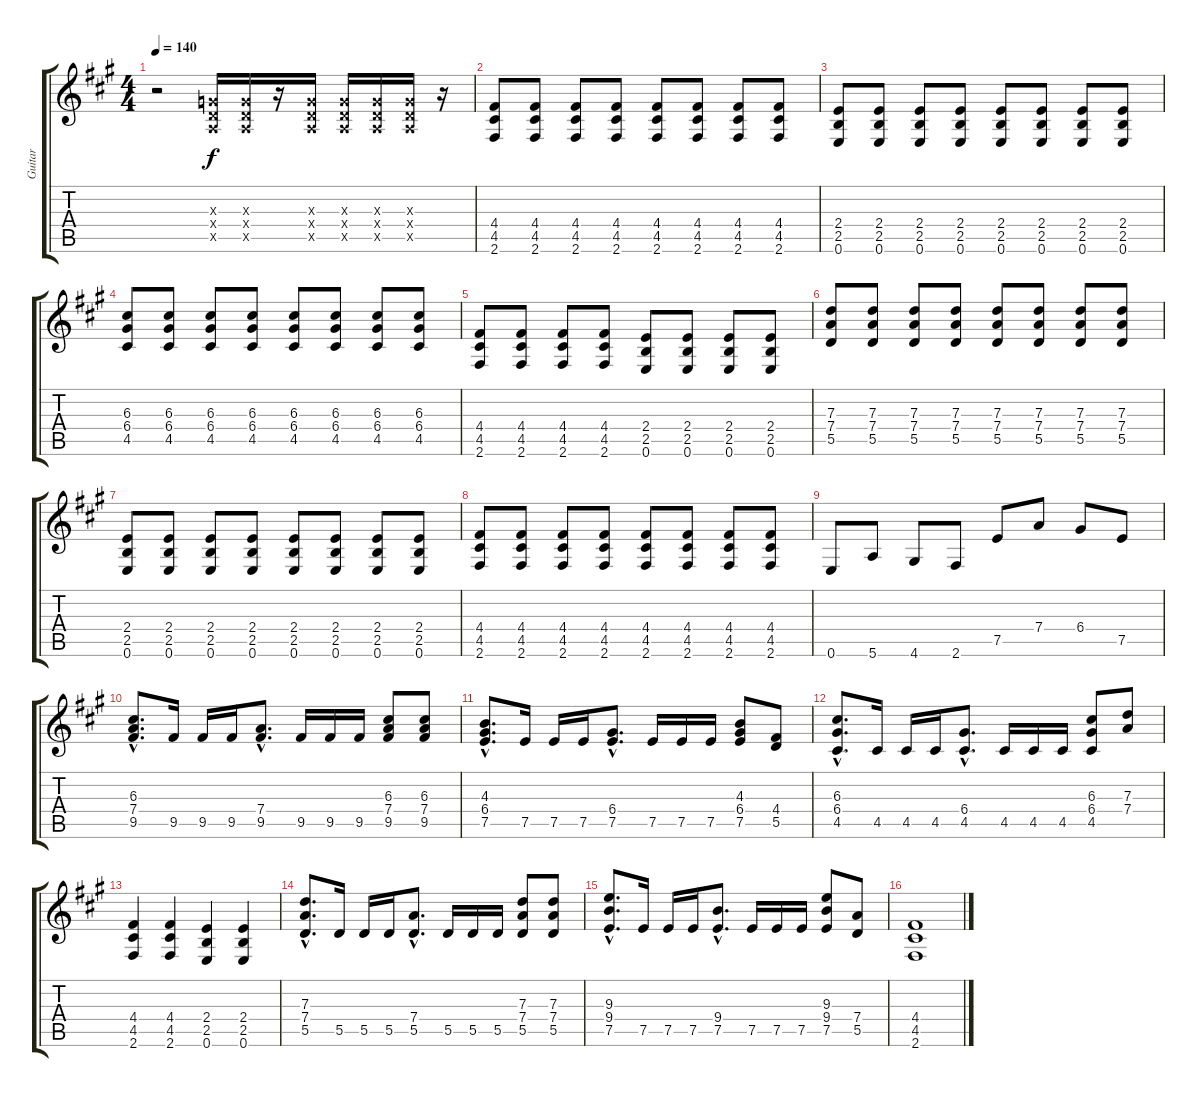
\track ("Guitar" "Guitar") {instrument distortionguitar}
\staff {score tabs}
\tuning (E4 B3 G3 D3 A2 E2) {hide}
\ts (4 4)
\tempo 140
\clef g2
\ks a
r.2{dy f instrument distortionguitar} (0.3{x} 0.4{x} 0.5{x}).16 (0.3{x} 0.4{x} 0.5{x}).16 r.16 (0.3{x} 0.4{x} 0.5{x}).16 (0.3{x} 0.4{x} 0.5{x}).16 (0.3{x} 0.4{x} 0.5{x}).16 (0.3{x} 0.4{x} 0.5{x}).16 r.16 |
(4.4 4.5 2.6).8{instrument electricguitarmuted} (4.4 4.5 2.6).8 (4.4 4.5 2.6).8 (4.4 4.5 2.6).8 (4.4 4.5 2.6).8 (4.4 4.5 2.6).8 (4.4 4.5 2.6).8 (4.4 4.5 2.6).8 |
(2.4 2.5 0.6).8{instrument electricguitarmuted} (2.4 2.5 0.6).8 (2.4 2.5 0.6).8 (2.4 2.5 0.6).8 (2.4 2.5 0.6).8 (2.4 2.5 0.6).8 (2.4 2.5 0.6).8 (2.4 2.5 0.6).8 |
(6.3 6.4 4.5).8{instrument electricguitarmuted} (6.3 6.4 4.5).8 (6.3 6.4 4.5).8 (6.3 6.4 4.5).8 (6.3 6.4 4.5).8 (6.3 6.4 4.5).8 (6.3 6.4 4.5).8 (6.3 6.4 4.5).8 |
(4.4 4.5 2.6).8{instrument electricguitarmuted} (4.4 4.5 2.6).8 (4.4 4.5 2.6).8 (4.4 4.5 2.6).8 (2.4 2.5 0.6).8 (2.4 2.5 0.6).8 (2.4 2.5 0.6).8 (2.4 2.5 0.6).8 |
(7.3 7.4 5.5).8{instrument electricguitarmuted} (7.3 7.4 5.5).8 (7.3 7.4 5.5).8 (7.3 7.4 5.5).8 (7.3 7.4 5.5).8 (7.3 7.4 5.5).8 (7.3 7.4 5.5).8 (7.3 7.4 5.5).8 |
(2.4 2.5 0.6).8{instrument electricguitarmuted} (2.4 2.5 0.6).8 (2.4 2.5 0.6).8 (2.4 2.5 0.6).8 (2.4 2.5 0.6).8 (2.4 2.5 0.6).8 (2.4 2.5 0.6).8 (2.4 2.5 0.6).8 |
(4.4 4.5 2.6).8{instrument electricguitarmuted} (4.4 4.5 2.6).8 (4.4 4.5 2.6).8 (4.4 4.5 2.6).8 (4.4 4.5 2.6).8 (4.4 4.5 2.6).8 (4.4 4.5 2.6).8 (4.4 4.5 2.6).8 |
0.6.8{instrument distortionguitar} 5.6.8 4.6.8 2.6.8 7.5.8 7.4.8 6.4.8 7.5.8 |
(6.3{hac} 7.4{hac} 9.5{hac}).8{d} 9.5.16 9.5.16 9.5.16 (7.4{hac} 9.5{hac}).8{d} 9.5.16 9.5.16 9.5.16 (6.3 7.4 9.5).8 (6.3 7.4 9.5).8 |
(4.3{hac} 6.4{hac} 7.5{hac}).8{d} 7.5.16 7.5.16 7.5.16 (6.4{hac} 7.5{hac}).8{d} 7.5.16 7.5.16 7.5.16 (4.3 6.4 7.5).8 (4.4 5.5).8 |
(6.3{hac} 6.4{hac} 4.5{hac}).8{d} 4.5.16 4.5.16 4.5.16 (6.4{hac} 4.5{hac}).8{d} 4.5.16 4.5.16 4.5.16 (6.3 6.4 4.5).8 (7.3 7.4).8 |
(4.4 4.5 2.6).4 (4.4 4.5 2.6).4 (2.4 2.5 0.6).4 (2.4 2.5 0.6).4 |
(7.3{hac} 7.4{hac} 5.5{hac}).8{d} 5.5.16 5.5.16 5.5.16 (7.4{hac} 5.5{hac}).8{d} 5.5.16 5.5.16 5.5.16 (7.3 7.4 5.5).8 (7.3 7.4 5.5).8 |
(9.3{hac} 9.4{hac} 7.5{hac}).8{d} 7.5.16 7.5.16 7.5.16 (9.4{hac} 7.5{hac}).8{d} 7.5.16 7.5.16 7.5.16 (9.3 9.4 7.5).8 (7.4 5.5).8 |
(4.4 4.5 2.6).1
